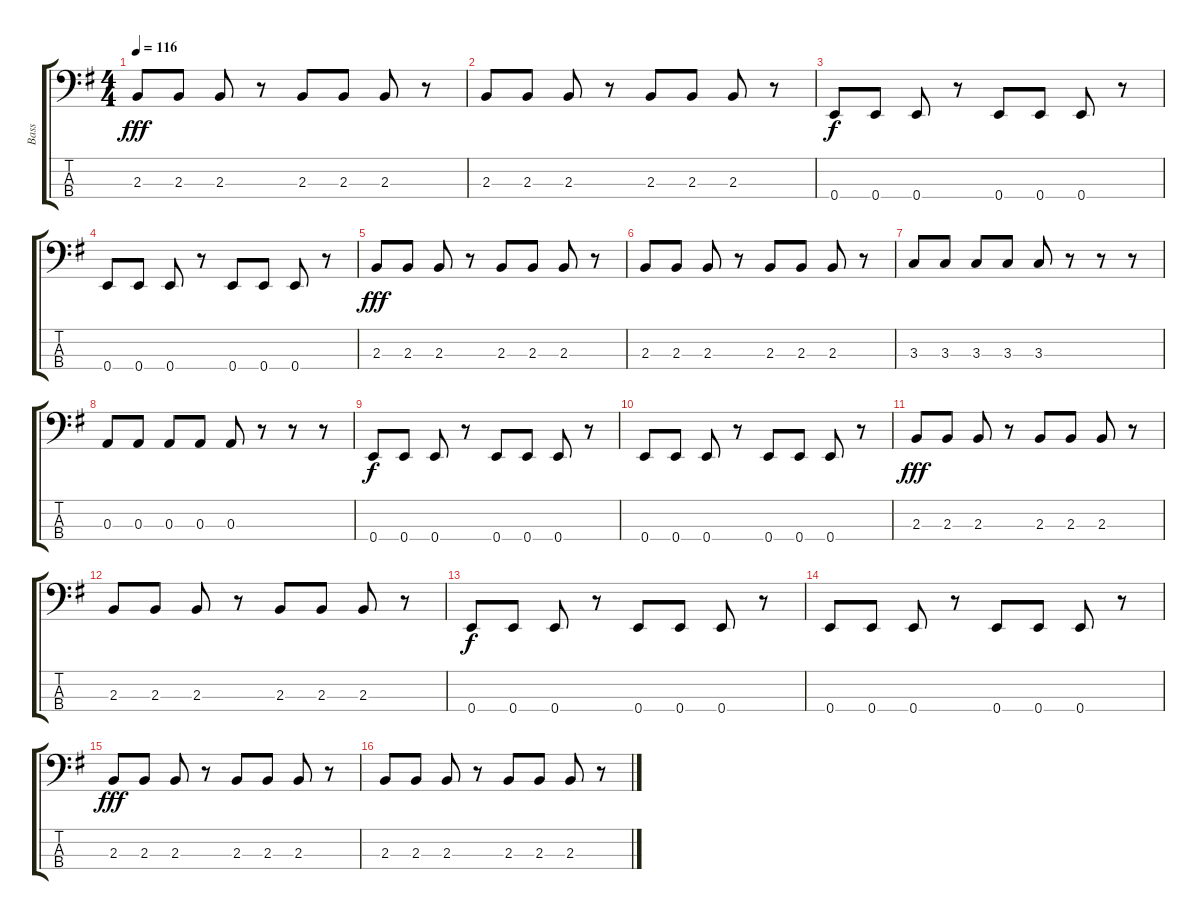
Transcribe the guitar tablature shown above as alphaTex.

\track ("Bass" "Bass") {instrument electricbassfinger}
\staff {score tabs}
\tuning (G2 D2 A1 E1) {hide}
\ts (4 4)
\tempo 116
\clef f4
\ks g
2.3.8{dy fff} 2.3.8 2.3.8 r.8 2.3.8 2.3.8 2.3.8 r.8 |
2.3.8 2.3.8 2.3.8 r.8 2.3.8 2.3.8 2.3.8 r.8 |
0.4.8{dy f} 0.4.8 0.4.8 r.8 0.4.8 0.4.8 0.4.8 r.8 |
0.4.8 0.4.8 0.4.8 r.8 0.4.8 0.4.8 0.4.8 r.8 |
2.3.8{dy fff} 2.3.8 2.3.8 r.8 2.3.8 2.3.8 2.3.8 r.8 |
2.3.8 2.3.8 2.3.8 r.8 2.3.8 2.3.8 2.3.8 r.8 |
3.3.8 3.3.8 3.3.8 3.3.8 3.3.8 r.8 r.8 r.8 |
0.3.8 0.3.8 0.3.8 0.3.8 0.3.8 r.8 r.8 r.8 |
0.4.8{dy f} 0.4.8 0.4.8 r.8 0.4.8 0.4.8 0.4.8 r.8 |
0.4.8 0.4.8 0.4.8 r.8 0.4.8 0.4.8 0.4.8 r.8 |
2.3.8{dy fff} 2.3.8 2.3.8 r.8 2.3.8 2.3.8 2.3.8 r.8 |
2.3.8 2.3.8 2.3.8 r.8 2.3.8 2.3.8 2.3.8 r.8 |
0.4.8{dy f} 0.4.8 0.4.8 r.8 0.4.8 0.4.8 0.4.8 r.8 |
0.4.8 0.4.8 0.4.8 r.8 0.4.8 0.4.8 0.4.8 r.8 |
2.3.8{dy fff} 2.3.8 2.3.8 r.8 2.3.8 2.3.8 2.3.8 r.8 |
2.3.8 2.3.8 2.3.8 r.8 2.3.8 2.3.8 2.3.8 r.8
